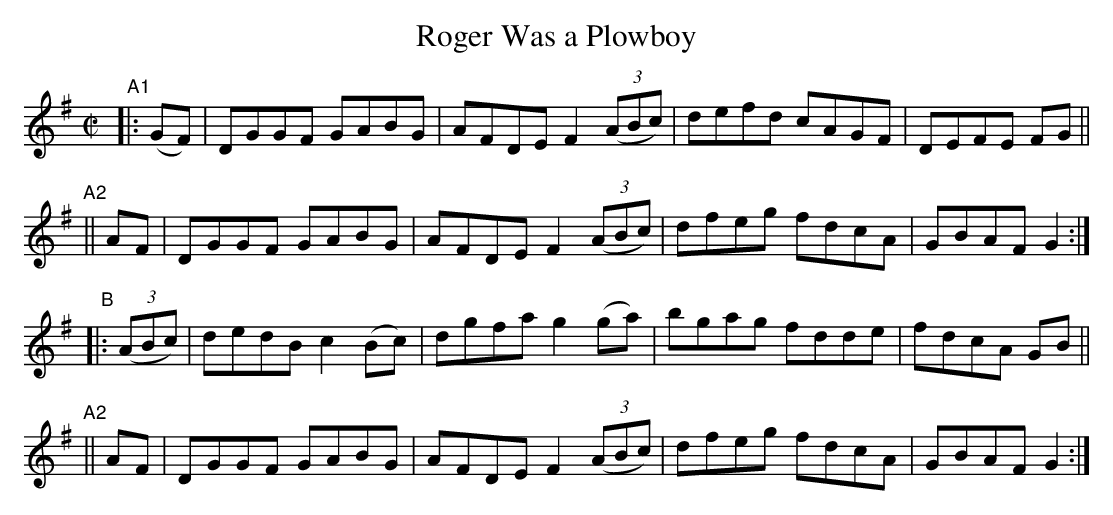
X:1
T: Roger Was a Plowboy
M: C|
L: 1/8
K: G
"^A1"|: (GF) | DGGF GABG | AFDE F2(3(ABc) | defd cAGF | DEFE FG ||
"^A2"||  AF  | DGGF GABG | AFDE F2(3(ABc) | dfeg fdcA | GBAF G2 :|
 "^B"|: (3(ABc) | dedB c2(Bc) | dgfa g2(ga)    | bgag fdde | fdcA GB ||
"^A2"||    AF   | DGGF GABG   | AFDE F2(3(ABc) | dfeg fdcA | GBAF G2 :|
